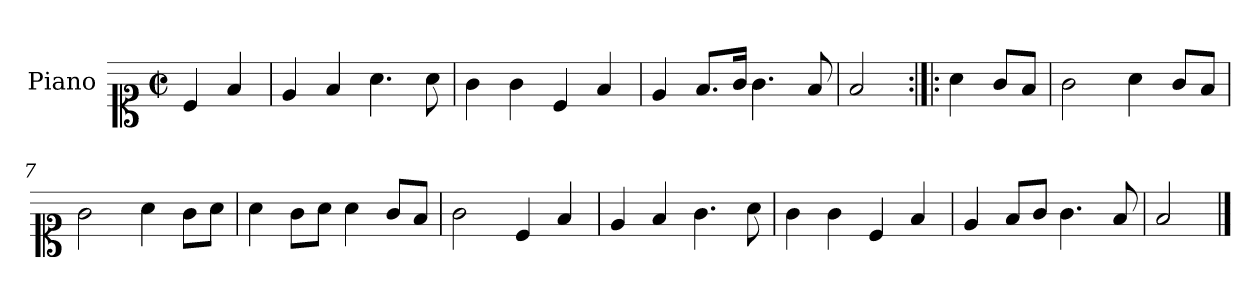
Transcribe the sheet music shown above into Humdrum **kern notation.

**kern
*part1
*staff1
*I"Piano
*I'Pno.
*clefC1
*k[]
*M2/2
*met(c|)
=
4c/
4f/
=1
4e/
4f/
4.a\
8a\
=2
4g\
4g\
4c/
4f/
=3
4e/
8.f/L
16g/Jk
4.g\
8f/
=4
2f/
=5:|!|:
4a\
8g/L
8f/J
=6
2g\
4a\
8g/L
8f/J
=7
2g\
4a\
8g\L
8a\J
=8
4a\
8g\L
8a\J
4a\
8g/L
8f/J
=9
2g\
4c/
4f/
=10
4e/
4f/
4.g\
8a\
=11
4g\
4g\
4c/
4f/
=12
4e/
8f/L
8g/J
4.g\
8f/
=13
2f/
==
*-
